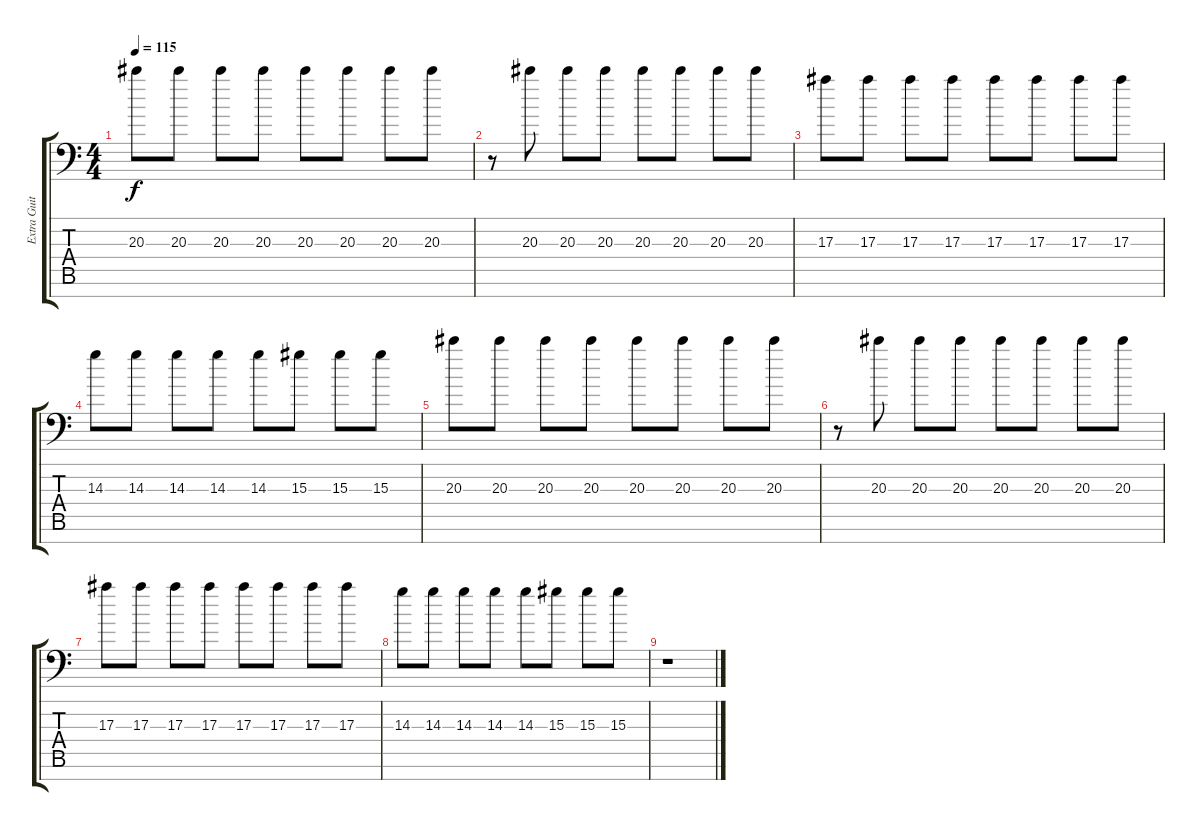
\track ("Extra Guitar (Munky/Head's part)" "Extra Guit") {instrument distortionguitar}
\staff {score tabs}
\tuning (D4 A3 F3 C3 G2 D2 A1) {hide}
\ts (4 4)
\tempo 115
\clef f4
\ks c
20.3.8{dy f} 20.3.8 20.3.8 20.3.8 20.3.8 20.3.8 20.3.8 20.3.8 |
r.8 20.3.8 20.3.8 20.3.8 20.3.8 20.3.8 20.3.8 20.3.8 |
17.3.8 17.3.8 17.3.8 17.3.8 17.3.8 17.3.8 17.3.8 17.3.8 |
14.3.8 14.3.8 14.3.8 14.3.8 14.3.8 15.3.8 15.3.8 15.3.8 |
20.3.8 20.3.8 20.3.8 20.3.8 20.3.8 20.3.8 20.3.8 20.3.8 |
r.8 20.3.8 20.3.8 20.3.8 20.3.8 20.3.8 20.3.8 20.3.8 |
17.3.8 17.3.8 17.3.8 17.3.8 17.3.8 17.3.8 17.3.8 17.3.8 |
14.3.8 14.3.8 14.3.8 14.3.8 14.3.8 15.3.8 15.3.8 15.3.8 |
r.1
